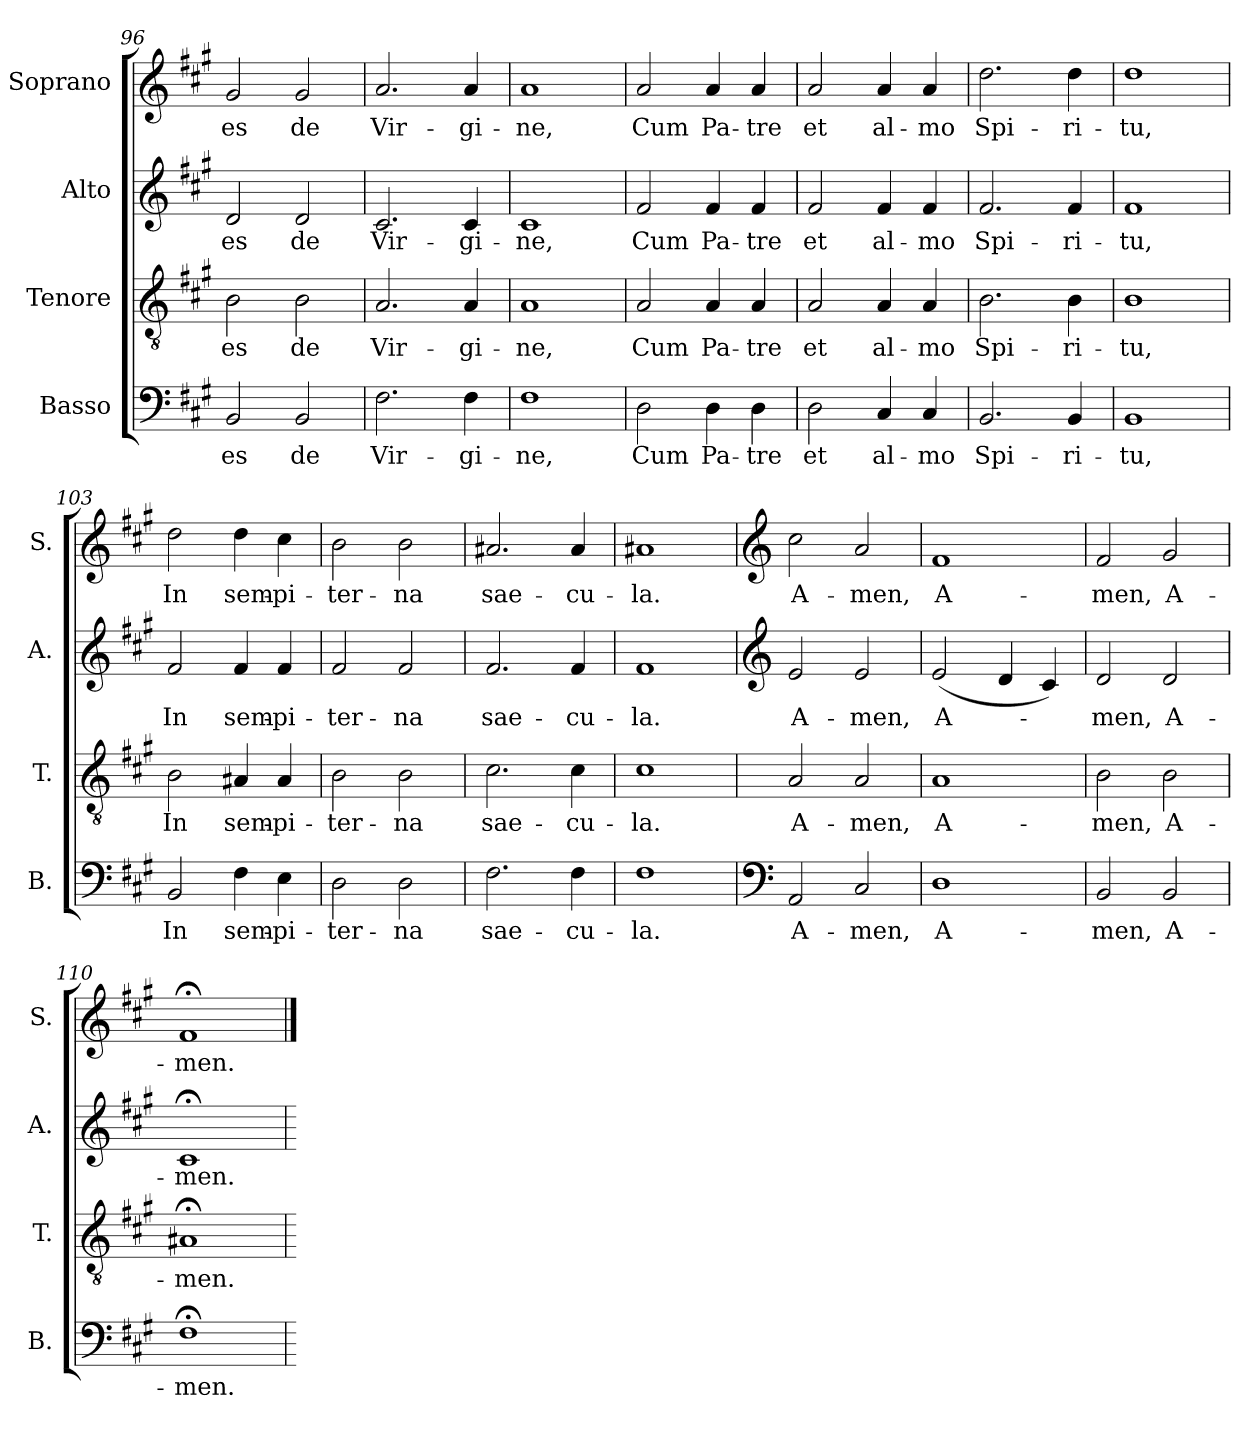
**kern	**text	**kern	**text	**kern	**text	**kern	**text
*part4	*part4	*part3	*part3	*part2	*part2	*part1	*part1
*staff4	*staff4	*staff3	*staff3	*staff2	*staff2	*staff1	*staff1
*I"Basso	*	*I"Tenore	*	*I"Alto	*	*I"Soprano	*
*I'B.	*	*I'T.	*	*I'A.	*	*I'S.	*
!!LO:LB:g=z
*clefF4	*	*clefGv2	*	*clefG2	*	*clefG2	*
*k[f#c#g#]	*	*k[f#c#g#]	*	*k[f#c#g#]	*	*k[f#c#g#]	*
*A:	*	*A:	*	*A:	*	*A:	*
=96	=96	=96	=96	=96	=96	=96	=96
!	!LO:LY:b:cj	!	!LO:LY:b:cj	!	!LO:LY:b:cj	!	!LO:LY:b:cj
2BB/	es	2B\	es	2d/	es	2g#/	es
!	!LO:LY:b:cj	!	!LO:LY:b:cj	!	!LO:LY:b:cj	!	!LO:LY:b:cj
2BB/	de	2B\	de	2d/	de	2g#/	de
=97	=97	=97	=97	=97	=97	=97	=97
!	!LO:LY:b:cj	!	!LO:LY:b:cj	!	!LO:LY:b:cj	!	!LO:LY:b:cj
2.F#\	Vir-	2.A/	Vir-	2.c#/	Vir-	2.a/	Vir-
!	!LO:LY:b:cj	!	!LO:LY:b:cj	!	!LO:LY:b:cj	!	!LO:LY:b:cj
4F#\	-gi-	4A/	-gi-	4c#/	-gi-	4a/	-gi-
=98	=98	=98	=98	=98	=98	=98	=98
!	!LO:LY:b:cj	!	!LO:LY:b:cj	!	!LO:LY:b:cj	!	!LO:LY:b:cj
1F#	-ne,	1A	-ne,	1c#	-ne,	1a	-ne,
=99	=99	=99	=99	=99	=99	=99	=99
!	!LO:LY:b:cj	!	!LO:LY:b:cj	!	!LO:LY:b:cj	!	!LO:LY:b:cj
2D\	Cum	2A/	Cum	2f#/	Cum	2a/	Cum
!	!LO:LY:b:cj	!	!LO:LY:b:cj	!	!LO:LY:b:cj	!	!LO:LY:b:cj
4D\	Pa-	4A/	Pa-	4f#/	Pa-	4a/	Pa-
!	!LO:LY:b:cj	!	!LO:LY:b:cj	!	!LO:LY:b:cj	!	!LO:LY:b:cj
4D\	-tre	4A/	-tre	4f#/	-tre	4a/	-tre
=100	=100	=100	=100	=100	=100	=100	=100
!	!LO:LY:b:cj	!	!LO:LY:b:cj	!	!LO:LY:b:cj	!	!LO:LY:b:cj
2D\	et	2A/	et	2f#/	et	2a/	et
!	!LO:LY:b:cj	!	!LO:LY:b:cj	!	!LO:LY:b:cj	!	!LO:LY:b:cj
4C#/	al-	4A/	al-	4f#/	al-	4a/	al-
!	!LO:LY:b:cj	!	!LO:LY:b:cj	!	!LO:LY:b:cj	!	!LO:LY:b:cj
4C#/	-mo	4A/	-mo	4f#/	-mo	4a/	-mo
!!LO:LB:g=z
=101	=101	=101	=101	=101	=101	=101	=101
!	!LO:LY:b:cj	!	!LO:LY:b:cj	!	!LO:LY:b:cj	!	!LO:LY:b:cj
2.BB/	Spi-	2.B\	Spi-	2.f#/	Spi-	2.dd\	Spi-
!	!LO:LY:b:cj	!	!LO:LY:b:cj	!	!LO:LY:b:cj	!	!LO:LY:b:cj
4BB/	-ri-	4B\	-ri-	4f#/	-ri-	4dd\	-ri-
=102	=102	=102	=102	=102	=102	=102	=102
!	!LO:LY:b:cj	!	!LO:LY:b:cj	!	!LO:LY:b:cj	!	!LO:LY:b:cj
1BB	-tu,	1B	-tu,	1f#	-tu,	1dd	-tu,
=103	=103	=103	=103	=103	=103	=103	=103
!	!LO:LY:b:cj	!	!LO:LY:b:cj	!	!LO:LY:b:cj	!	!LO:LY:b:cj
2BB/	In	2B\	In	2f#/	In	2dd\	In
!	!LO:LY:b:cj	!	!LO:LY:b:cj	!	!LO:LY:b:cj	!	!LO:LY:b:cj
4F#\	sem-	4A#X/	sem-	4f#/	sem-	4dd\	sem-
!	!LO:LY:b:cj	!	!LO:LY:b:cj	!	!LO:LY:b:cj	!	!LO:LY:b:cj
4E\	-pi-	4A#/	-pi-	4f#/	-pi-	4cc#\	-pi-
=104	=104	=104	=104	=104	=104	=104	=104
!	!LO:LY:b:cj	!	!LO:LY:b:cj	!	!LO:LY:b:cj	!	!LO:LY:b:cj
2D\	-ter-	2B\	-ter-	2f#/	-ter-	2b\	-ter-
!	!LO:LY:b:cj	!	!LO:LY:b:cj	!	!LO:LY:b:cj	!	!LO:LY:b:cj
2D\	-na	2B\	-na	2f#/	-na	2b\	-na
=105	=105	=105	=105	=105	=105	=105	=105
!	!LO:LY:b:cj	!	!LO:LY:b:cj	!	!LO:LY:b:cj	!	!LO:LY:b:cj
2.F#\	sae-	2.c#\	sae-	2.f#/	sae-	2.a#X/	sae-
!	!LO:LY:b:cj	!	!LO:LY:b:cj	!	!LO:LY:b:cj	!	!LO:LY:b:cj
4F#\	-cu-	4c#\	-cu-	4f#/	-cu-	4a#/	-cu-
=106	=106	=106	=106	=106	=106	=106	=106
!	!LO:LY:b:cj	!	!LO:LY:b:cj	!	!LO:LY:b:cj	!	!LO:LY:b:cj
1F#	-la.	1c#	-la.	1f#	-la.	1a#X	-la.
!!LO:PB:g=z
=107	=107	=107	=107	=107	=107	=107	=107
*clefF4	*	*	*	*clefG2	*	*clefG2	*
!	!LO:LY:b:cj	!	!LO:LY:b:cj	!	!LO:LY:b:cj	!	!LO:LY:b:cj
2AA/	A-	2A/	A-	2e/	A-	2cc#\	A-
!	!LO:LY:b:cj	!	!LO:LY:b:cj	!	!LO:LY:b:cj	!	!LO:LY:b:cj
2C#/	-men,	2A/	-men,	2e/	-men,	2a/	-men,
=108	=108	=108	=108	=108	=108	=108	=108
!	!LO:LY:b:cj	!	!LO:LY:b:cj	!	!LO:LY:b:cj	!	!LO:LY:b:cj
1D	A-	1A	A-	(<2e/	A-	1f#	A-
.	.	.	.	4d/	.	.	.
.	.	.	.	4c#/)	.	.	.
=109	=109	=109	=109	=109	=109	=109	=109
!	!LO:LY:b:cj	!	!LO:LY:b:cj	!	!LO:LY:b:cj	!	!LO:LY:b:cj
2BB/	-men,	2B\	-men,	2d/	-men,	2f#/	-men,
!	!LO:LY:b:cj	!	!LO:LY:b:cj	!	!LO:LY:b:cj	!	!LO:LY:b:cj
2BB/	A-	2B\	A-	2d/	A-	2g#/	A-
=110	=110	=110	=110	=110	=110	=110	=110
!	!LO:LY:b:cj	!	!LO:LY:b:cj	!	!LO:LY:b:cj	!	!LO:LY:b:cj
1F#;<	-men.	1A#X;<	-men.	1c#;<	-men.	1f#;<	-men.
=	==	=	==	=	==	==	==
*-	*-	*-	*-	*-	*-	*-	*-
